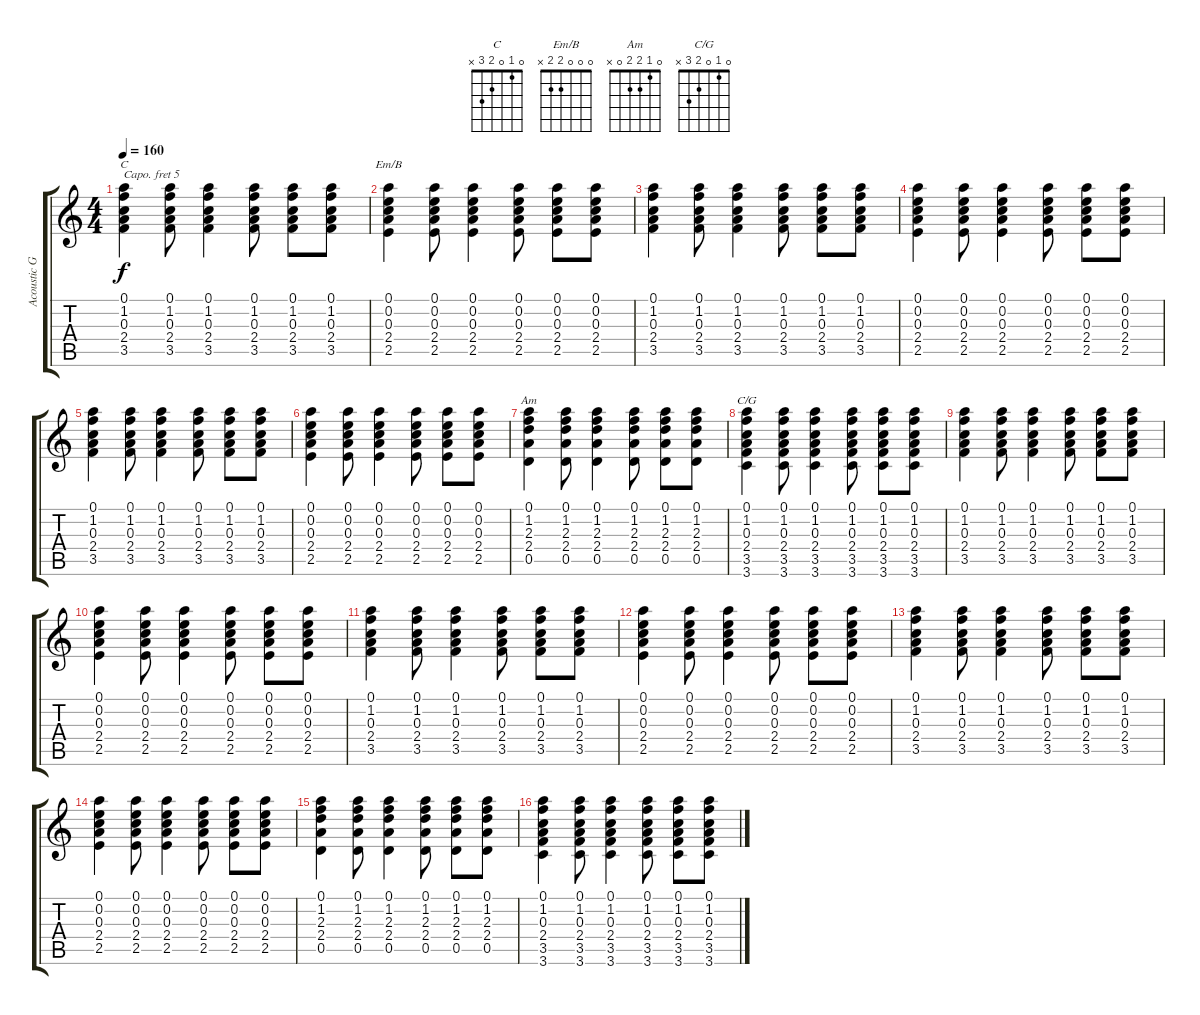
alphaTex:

\track ("Acoustic Guitar" "Acoustic G") {instrument acousticguitarsteel}
\staff {score tabs}
\capo 5
\tuning (E4 B3 G3 D3 A2 E2) {hide}
\chord ("C" 0 1 0 2 3 x)
\chord ("Em/B" 0 0 0 2 2 x)
\chord ("Am" 0 1 2 2 0 x)
\chord ("C/G" 0 1 0 2 3 x)
\ts (4 4)
\tempo 160
\clef g2
\ks c
(0.1 1.2 0.3 2.4 3.5).4{ch "C" dy f} (0.1 1.2 0.3 2.4 3.5).8 (0.1 1.2 0.3 2.4 3.5).4 (0.1 1.2 0.3 2.4 3.5).8 (0.1 1.2 0.3 2.4 3.5).8 (0.1 1.2 0.3 2.4 3.5).8 |
(0.1 0.2 0.3 2.4 2.5).4{ch "Em/B"} (0.1 0.2 0.3 2.4 2.5).8 (0.1 0.2 0.3 2.4 2.5).4 (0.1 0.2 0.3 2.4 2.5).8 (0.1 0.2 0.3 2.4 2.5).8 (0.1 0.2 0.3 2.4 2.5).8 |
(0.1 1.2 0.3 2.4 3.5).4 (0.1 1.2 0.3 2.4 3.5).8 (0.1 1.2 0.3 2.4 3.5).4 (0.1 1.2 0.3 2.4 3.5).8 (0.1 1.2 0.3 2.4 3.5).8 (0.1 1.2 0.3 2.4 3.5).8 |
(0.1 0.2 0.3 2.4 2.5).4 (0.1 0.2 0.3 2.4 2.5).8 (0.1 0.2 0.3 2.4 2.5).4 (0.1 0.2 0.3 2.4 2.5).8 (0.1 0.2 0.3 2.4 2.5).8 (0.1 0.2 0.3 2.4 2.5).8 |
(0.1 1.2 0.3 2.4 3.5).4 (0.1 1.2 0.3 2.4 3.5).8 (0.1 1.2 0.3 2.4 3.5).4 (0.1 1.2 0.3 2.4 3.5).8 (0.1 1.2 0.3 2.4 3.5).8 (0.1 1.2 0.3 2.4 3.5).8 |
(0.1 0.2 0.3 2.4 2.5).4 (0.1 0.2 0.3 2.4 2.5).8 (0.1 0.2 0.3 2.4 2.5).4 (0.1 0.2 0.3 2.4 2.5).8 (0.1 0.2 0.3 2.4 2.5).8 (0.1 0.2 0.3 2.4 2.5).8 |
(0.1 1.2 2.3 2.4 0.5).4{ch "Am"} (0.1 1.2 2.3 2.4 0.5).8 (0.1 1.2 2.3 2.4 0.5).4 (0.1 1.2 2.3 2.4 0.5).8 (0.1 1.2 2.3 2.4 0.5).8 (0.1 1.2 2.3 2.4 0.5).8 |
(0.1 1.2 0.3 2.4 3.5 3.6).4{ch "C/G"} (0.1 1.2 0.3 2.4 3.5 3.6).8 (0.1 1.2 0.3 2.4 3.5 3.6).4 (0.1 1.2 0.3 2.4 3.5 3.6).8 (0.1 1.2 0.3 2.4 3.5 3.6).8 (0.1 1.2 0.3 2.4 3.5 3.6).8 |
(0.1 1.2 0.3 2.4 3.5).4 (0.1 1.2 0.3 2.4 3.5).8 (0.1 1.2 0.3 2.4 3.5).4 (0.1 1.2 0.3 2.4 3.5).8 (0.1 1.2 0.3 2.4 3.5).8 (0.1 1.2 0.3 2.4 3.5).8 |
(0.1 0.2 0.3 2.4 2.5).4 (0.1 0.2 0.3 2.4 2.5).8 (0.1 0.2 0.3 2.4 2.5).4 (0.1 0.2 0.3 2.4 2.5).8 (0.1 0.2 0.3 2.4 2.5).8 (0.1 0.2 0.3 2.4 2.5).8 |
(0.1 1.2 0.3 2.4 3.5).4 (0.1 1.2 0.3 2.4 3.5).8 (0.1 1.2 0.3 2.4 3.5).4 (0.1 1.2 0.3 2.4 3.5).8 (0.1 1.2 0.3 2.4 3.5).8 (0.1 1.2 0.3 2.4 3.5).8 |
(0.1 0.2 0.3 2.4 2.5).4 (0.1 0.2 0.3 2.4 2.5).8 (0.1 0.2 0.3 2.4 2.5).4 (0.1 0.2 0.3 2.4 2.5).8 (0.1 0.2 0.3 2.4 2.5).8 (0.1 0.2 0.3 2.4 2.5).8 |
(0.1 1.2 0.3 2.4 3.5).4 (0.1 1.2 0.3 2.4 3.5).8 (0.1 1.2 0.3 2.4 3.5).4 (0.1 1.2 0.3 2.4 3.5).8 (0.1 1.2 0.3 2.4 3.5).8 (0.1 1.2 0.3 2.4 3.5).8 |
(0.1 0.2 0.3 2.4 2.5).4 (0.1 0.2 0.3 2.4 2.5).8 (0.1 0.2 0.3 2.4 2.5).4 (0.1 0.2 0.3 2.4 2.5).8 (0.1 0.2 0.3 2.4 2.5).8 (0.1 0.2 0.3 2.4 2.5).8 |
(0.1 1.2 2.3 2.4 0.5).4 (0.1 1.2 2.3 2.4 0.5).8 (0.1 1.2 2.3 2.4 0.5).4 (0.1 1.2 2.3 2.4 0.5).8 (0.1 1.2 2.3 2.4 0.5).8 (0.1 1.2 2.3 2.4 0.5).8 |
(0.1 1.2 0.3 2.4 3.5 3.6).4 (0.1 1.2 0.3 2.4 3.5 3.6).8 (0.1 1.2 0.3 2.4 3.5 3.6).4 (0.1 1.2 0.3 2.4 3.5 3.6).8 (0.1 1.2 0.3 2.4 3.5 3.6).8 (0.1 1.2 0.3 2.4 3.5 3.6).8
